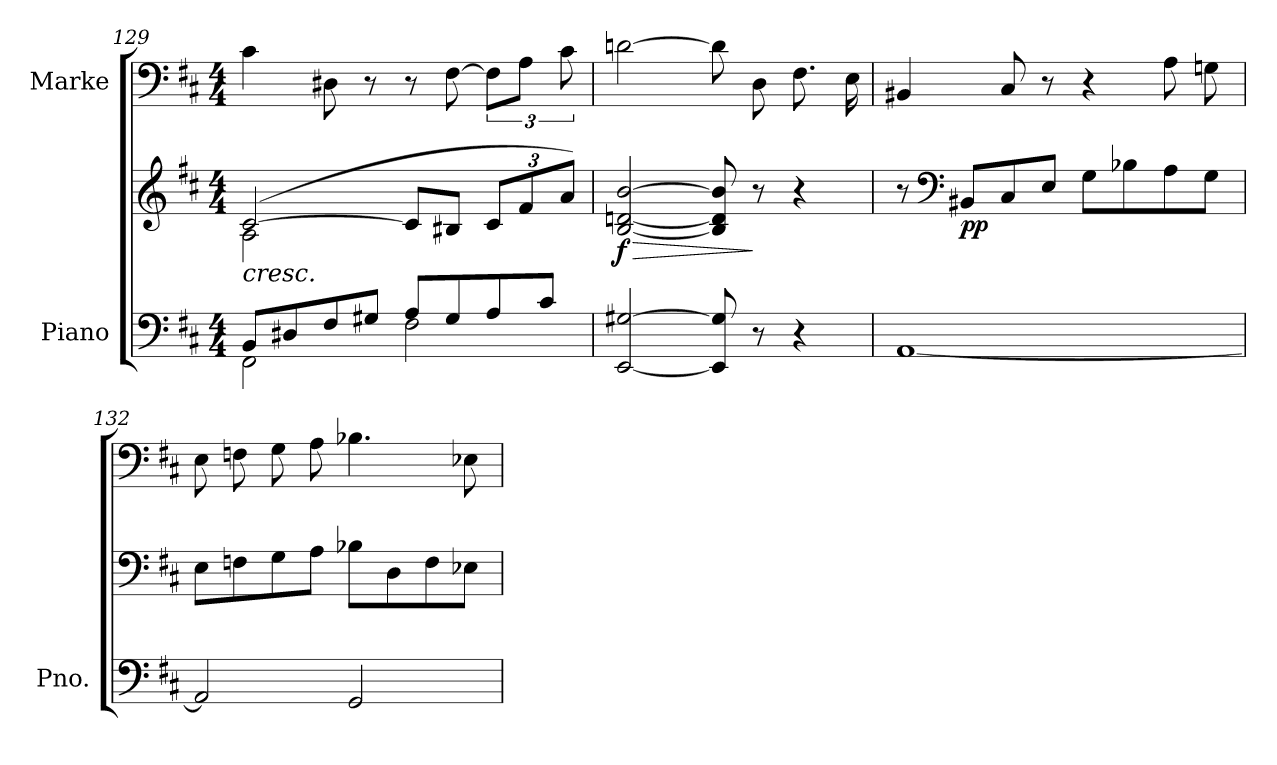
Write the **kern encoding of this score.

**kern	**kern	**dynam	**kern
*part2	*part2	*part2	*part1
*staff3	*staff2	*staff2/3	*staff1
*I"Piano	*	*	*I"Marke
*I'Pno.	*	*	*
*clefF4	*clefG2	*	*clefF4
*k[f#c#]	*k[f#c#]	*	*k[f#c#]
*M4/4	*M4/4	*	*M4/4
=129	=129	=129	=129
*^	*^	*	*
!	!	!LO:TX:b:i:t=cresc.	!	!	!
8BB/L	2FF#\	(>[2c#/	2A\	.	4c#\
8D#X/	.	.	.	.	.
8F#/	.	.	.	.	8D#X\
8G#X/J	.	.	.	.	8r
8A/L	2F#\	8c#/L]	2ryy	.	8r
8G#/	.	8B#X/J	.	.	[8F#\
*	*	*Xbrackettup	*	*	*
8A/	.	12c#/L	.	.	12F#\L]
.	.	12f#/	.	.	12A\J
8c#/J	.	.	.	.	.
.	.	12a/J)	.	.	12c#\
*v	*v	*	*	*	*
*	*v	*v	*	*
=130	=130	=130	=130
!	!	!LO:HP:b	!
!	!	!LO:DY:n=1:b	!
[2EE/ [2G#X/	[2B/ [2dn/ [2b/	> f	[2dn\
8EE/] 8G#/]	8B/] 8d/] 8b/]	.	8d\]
8r	8r	]	8D\
4r	4r	.	8.F#\
.	.	.	16E\
!!LO:PB:g=z
=131	=131	=131	=131
[1AA	8r	.	4BB#X/
*	*clefF4	*	*
!	!	!LO:DY:b	!
.	8BB#X/L	pp	.
.	8C#/	.	8C#/
.	8E/J	.	8r
.	8G\L	.	4r
.	8B-X\	.	.
.	8A\	.	8A\
.	8G\J	.	8Gn\
=132	=132	=132	=132
2AA/]	8E\L	.	8E\
.	8Fn\	.	8Fn\
.	8G\	.	8G\
.	8A\J	.	8A\
2GG/	8B-X\L	.	4.B-X\
.	8D\	.	.
.	8F\	.	.
.	8E-X\J	.	8E-X\
=	=	=	=
*-	*-	*-	*-
